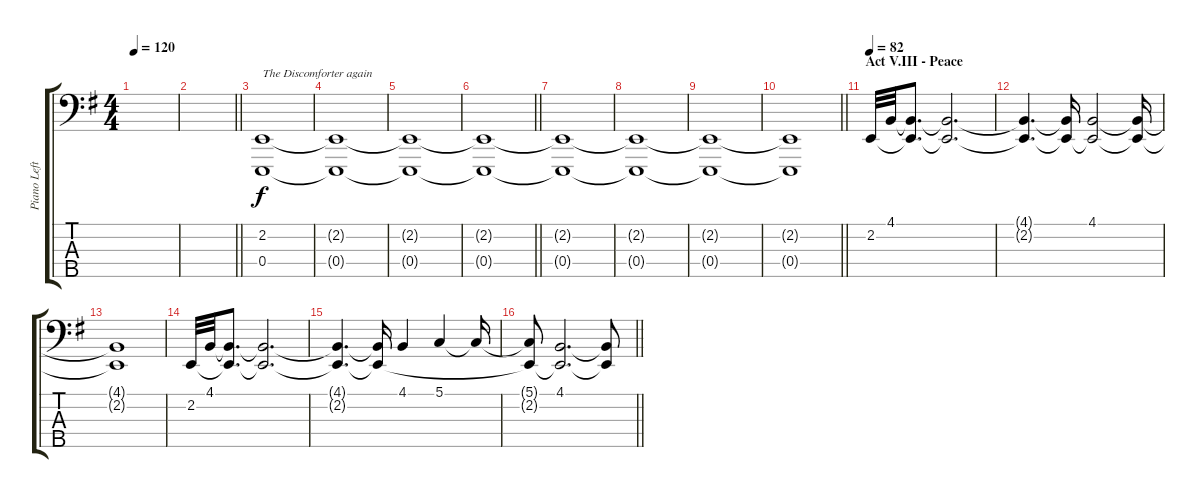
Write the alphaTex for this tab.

\track ("Piano Left Standard" "Piano Left") {instrument acousticgrandpiano}
\staff {score tabs}
\tuning (G2 D2 A1 E1 B0) {hide}
\ts (4 4)
\tempo 120
\clef f4
\ks eminor
|
\barLineRight lightlight
|
\section ("" "")
(2.2 0.4).1{txt "The Discomforter again" volume 16 instrument pad8sweep} |
(2.2{t} 0.4{t}).1 |
(2.2{t} 0.4{t}).1 |
\barLineRight lightlight
(2.2{t} 0.4{t}).1 |
(2.2{t} 0.4{t}).1{volume 5} |
(2.2{t} 0.4{t}).1 |
(2.2{t} 0.4{t}).1 |
\barLineRight lightlight
(2.2{t} 0.4{t}).1 |
\section ("" "Act V.III - Peace")
\tempo 82
2.2.32{volume 16 instrument acousticgrandpiano} 4.1.32 (4.1{t} 2.2{t}).8{d} (4.1{t} 2.2{t}).2{d} |
(4.1{t} 2.2{t}).4{d} (4.1{t} 2.2{t}).16 (4.1 2.2{t}).2 (4.1{t} 2.2{t}).16 |
(4.1{t} 2.2{t}).1 |
2.2.32 4.1.32 (4.1{t} 2.2{t}).8{d} (4.1{t} 2.2{t}).2{d} |
(4.1{t} 2.2{t}).4{d} (4.1{t} 2.2{t}).16 4.1.4 5.1.4 5.1{t}.16 |
\barLineRight lightlight
(5.1{t} 2.2{t}).8 (4.1 2.2{t}).2{d} (4.1{t} 2.2{t}).8
